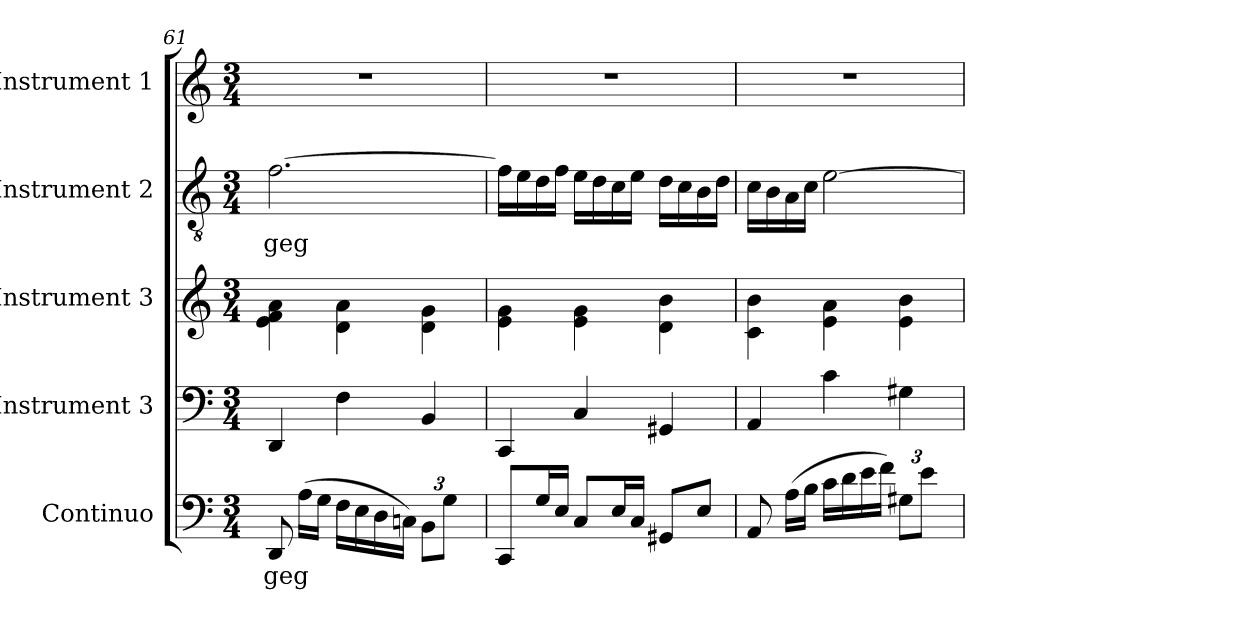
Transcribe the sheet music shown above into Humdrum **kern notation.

**kern	**text	**kern	**kern	**kern	**text	**kern
*part5	*part5	*part4	*part3	*part2	*part2	*part1
*staff5	*staff5	*staff4	*staff3	*staff2	*staff2	*staff1
*I"Continuo	*	*I"Instrument 3	*I"Instrument 3	*I"Instrument 2	*	*I"Instrument 1
*clefF4	*	*clefF4	*clefG2	*clefGv2	*	*clefG2
*k[]	*	*k[]	*k[]	*k[]	*	*k[]
*C:	*	*C:	*C:	*C:	*	*C:
*M3/4	*	*M3/4	*M3/4	*M3/4	*	*M3/4
=61	=61	=61	=61	=61	=61	=61
!	!LO:LY:a	!	!	!	!LO:LY:b	!
8DD/	geg	4DD/	4f\ 4e\ 4a\	[<2.f\	geg	2.r
!	!LO:LY:a	!	!	!	!	!
(>16A\L	.	.	.	.	.	.
!	!LO:LY:a	!	!	!	!	!
16G\J	.	.	.	.	.	.
!	!LO:LY:a	!	!	!	!	!
16F\L	.	4F\	4d\ 4a\	.	.	.
!	!LO:LY:a	!	!	!	!	!
16E\	.	.	.	.	.	.
!	!LO:LY:a	!	!	!	!	!
16D\	.	.	.	.	.	.
!	!LO:LY:a	!	!	!	!	!
16Cn\J)	.	.	.	.	.	.
*Xbrackettup	*	*	*	*	*	*
!	!LO:LY:a	!	!	!	!	!
12BB<\L	.	4BB/	4g\ 4d\	.	.	.
!	!LO:LY:a	!	!	!	!	!
12G\J	.	.	.	.	.	.
12ryy	.	.	.	.	.	.
!!LO:LB:g=z
=62	=62	=62	=62	=62	=62	=62
!	!LO:LY:a	!	!	!	!LO:LY:b	!
8CC</L	.	4CC/	4e\ 4g\	16f\L]	.	2.r
!	!	!	!	!	!LO:LY:b	!
.	.	.	.	16e\	.	.
!	!LO:LY:a	!	!	!	!LO:LY:b	!
16G/	.	.	.	16d\	.	.
!	!LO:LY:a	!	!	!	!LO:LY:b	!
16E/J	.	.	.	16f\J	.	.
!	!LO:LY:a	!	!	!	!LO:LY:b	!
8C</L	.	4C/	4e\ 4g\	16e\L	.	.
!	!	!	!	!	!LO:LY:b	!
.	.	.	.	16d\	.	.
!	!LO:LY:a	!	!	!	!LO:LY:b	!
16E/	.	.	.	16c\	.	.
!	!LO:LY:a	!	!	!	!LO:LY:b	!
16C/J	.	.	.	16e\J	.	.
!	!LO:LY:a	!	!	!	!LO:LY:b	!
8GG#X/L	.	4GG#X/	4b\ 4d\	16d\L	.	.
!	!	!	!	!	!LO:LY:b	!
.	.	.	.	16c\	.	.
!	!LO:LY:a	!	!	!	!LO:LY:b	!
8E/J	.	.	.	16B\	.	.
!	!	!	!	!	!LO:LY:b	!
.	.	.	.	16d\J	.	.
=63	=63	=63	=63	=63	=63	=63
!	!LO:LY:a	!	!	!	!LO:LY:b	!
8AA/	.	4AA/	4c\ 4b\	16c\L	.	2.r
!	!	!	!	!	!LO:LY:b	!
.	.	.	.	16B\	.	.
!	!LO:LY:a	!	!	!	!LO:LY:b	!
(>16A\L	.	.	.	16A\	.	.
!	!LO:LY:a	!	!	!	!LO:LY:b	!
16B\J	.	.	.	16c\J	.	.
!	!LO:LY:a	!	!	!	!LO:LY:b	!
16c\L	.	4c\	4e\ 4a\	[>2e\	.	.
!	!LO:LY:a	!	!	!	!	!
16d\	.	.	.	.	.	.
!	!LO:LY:a	!	!	!	!	!
16e\	.	.	.	.	.	.
!	!LO:LY:a	!	!	!	!	!
16f\J)	.	.	.	.	.	.
!	!LO:LY:a	!	!	!	!	!
12G#X\L	.	4G#X\	4e\ 4b\	.	.	.
!	!LO:LY:a	!	!	!	!	!
12e\J	.	.	.	.	.	.
12ryy	.	.	.	.	.	.
=	=	=	=	=	=	=
*-	*-	*-	*-	*-	*-	*-
